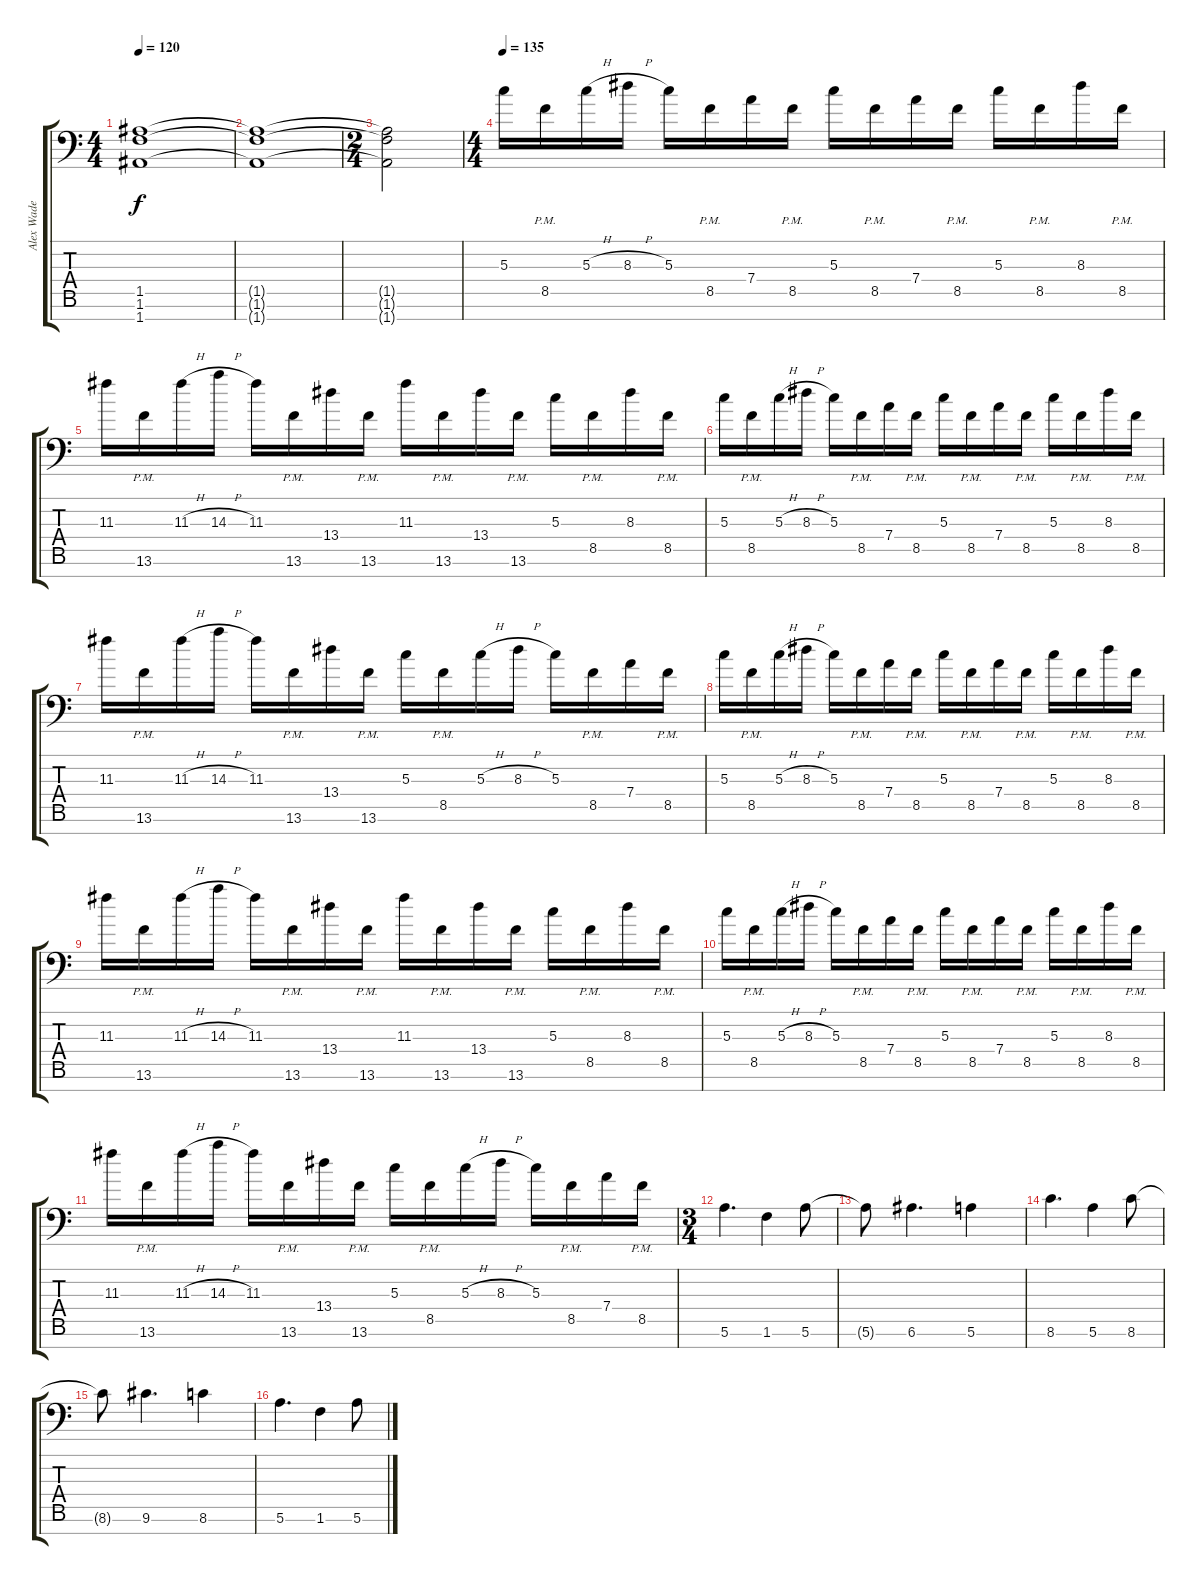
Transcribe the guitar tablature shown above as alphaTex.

\track ("Alex Wade" "Alex Wade") {instrument overdrivenguitar}
\staff {score tabs}
\tuning (E4 B3 G3 D3 A2 E2 A1) {hide}
\ts (4 4)
\tempo 120
\clef f4
\ks c
(1.5{t} 1.6{t} 1.7{t}).1{dy f} |
(1.5{t} 1.6{t} 1.7{t}).1 |
\ts (2 4)
(1.5{t} 1.6{t} 1.7{t}).2 |
\ts (4 4)
\tempo 135
5.3.16{volume 13} 8.5{pm}.16 5.3{h}.16 8.3{h}.16 5.3.16 8.5{pm}.16 7.4.16 8.5{pm}.16 5.3.16 8.5{pm}.16 7.4.16 8.5{pm}.16 5.3.16 8.5{pm}.16 8.3.16 8.5{pm}.16 |
11.3.16 13.6{pm}.16 11.3{h}.16 14.3{h}.16 11.3.16 13.6{pm}.16 13.4.16 13.6{pm}.16 11.3.16 13.6{pm}.16 13.4.16 13.6{pm}.16 5.3.16 8.5{pm}.16 8.3.16 8.5{pm}.16 |
5.3.16 8.5{pm}.16 5.3{h}.16 8.3{h}.16 5.3.16 8.5{pm}.16 7.4.16 8.5{pm}.16 5.3.16 8.5{pm}.16 7.4.16 8.5{pm}.16 5.3.16 8.5{pm}.16 8.3.16 8.5{pm}.16 |
11.3.16 13.6{pm}.16 11.3{h}.16 14.3{h}.16 11.3.16 13.6{pm}.16 13.4.16 13.6{pm}.16 5.3.16 8.5{pm}.16 5.3{h}.16 8.3{h}.16 5.3.16 8.5{pm}.16 7.4.16 8.5{pm}.16 |
5.3.16 8.5{pm}.16 5.3{h}.16 8.3{h}.16 5.3.16 8.5{pm}.16 7.4.16 8.5{pm}.16 5.3.16 8.5{pm}.16 7.4.16 8.5{pm}.16 5.3.16 8.5{pm}.16 8.3.16 8.5{pm}.16 |
11.3.16 13.6{pm}.16 11.3{h}.16 14.3{h}.16 11.3.16 13.6{pm}.16 13.4.16 13.6{pm}.16 11.3.16 13.6{pm}.16 13.4.16 13.6{pm}.16 5.3.16 8.5{pm}.16 8.3.16 8.5{pm}.16 |
5.3.16 8.5{pm}.16 5.3{h}.16 8.3{h}.16 5.3.16 8.5{pm}.16 7.4.16 8.5{pm}.16 5.3.16 8.5{pm}.16 7.4.16 8.5{pm}.16 5.3.16 8.5{pm}.16 8.3.16 8.5{pm}.16 |
11.3.16 13.6{pm}.16 11.3{h}.16 14.3{h}.16 11.3.16 13.6{pm}.16 13.4.16 13.6{pm}.16 5.3.16 8.5{pm}.16 5.3{h}.16 8.3{h}.16 5.3.16 8.5{pm}.16 7.4.16 8.5{pm}.16 |
\ts (3 4)
5.6.4{d} 1.6.4 5.6.8 |
5.6{t}.8 6.6.4{d} 5.6.4 |
8.6.4{d} 5.6.4 8.6.8 |
8.6{t}.8 9.6.4{d} 8.6.4 |
5.6.4{d} 1.6.4 5.6.8
